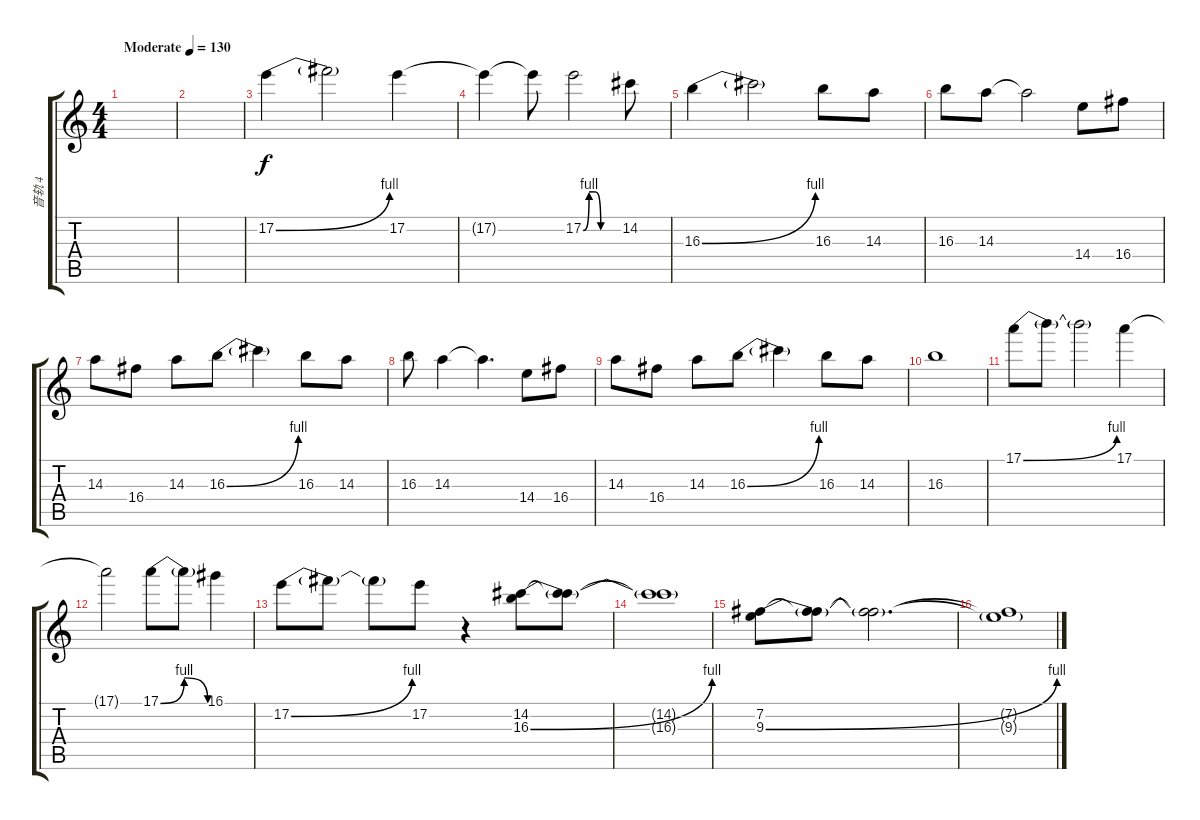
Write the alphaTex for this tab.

\track ("音轨 4" "音轨 4") {mute instrument overdrivenguitar}
\staff {score tabs}
\tuning (E4 B3 G3 D3 A2 E2) {hide}
\ts (4 4)
\tempo (130 "Moderate")
\clef g2
\ks c
|
|
17.2{be (bend 0 0 60 4)}.4 17.2{t}.2 17.2.4 |
17.2{t}.4 17.2{t}.8 17.2{be (custom 0 0 10 4 20 4 30 0 60 0)}.2 14.2.8 |
16.3{be (bend 0 0 60 4)}.4 16.3{t}.2 16.3.8 14.3.8 |
16.3.8 14.3.8 14.3{t}.2 14.4.8 16.4.8 |
14.3.8 16.4.8 14.3.8 16.3{be (bend 0 0 60 4)}.8 16.3{t}.4 16.3.8 14.3.8 |
16.3.8 14.3.4 14.3{t}.4{d} 14.4.8 16.4.8 |
14.3.8 16.4.8 14.3.8 16.3{be (bend 0 0 60 4)}.8 16.3{t}.4 16.3.8 14.3.8 |
16.3.1 |
17.1{be (bend 0 0 60 4)}.8 17.1{t}.8 17.1{t}.2 17.1.4 |
17.1{t}.2 17.1{be (bendrelease 0 0 20 4 40 4 60 0)}.8 17.1{t}.8 16.1.4 |
17.2{be (bend 0 0 60 4)}.8 17.2{t}.8 17.2{t}.8 17.2.8 r.4 (14.2 16.3{be (bend 0 0 60 4)}).8 (14.2{t} 16.3{t}).8 |
(14.2{t} 16.3{t}).1 |
(7.2 9.3{be (bend 0 0 60 4)}).8 (7.2{t} 9.3{t}).8 (7.2{t} 9.3{t}).2{d} |
(7.2{t} 9.3{t}).1
